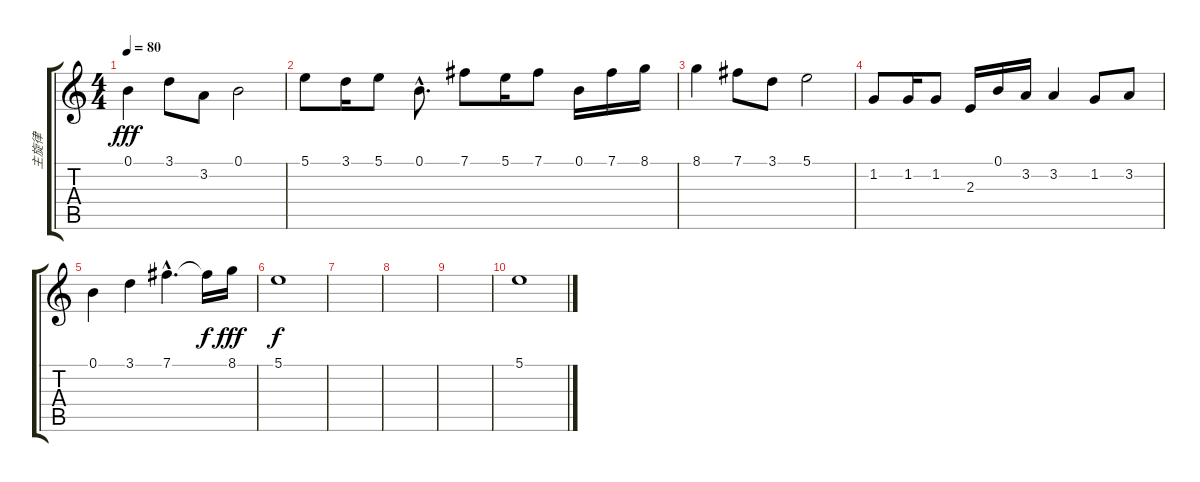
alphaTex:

\track ("主旋律" "主旋律") {instrument acousticgrandpiano}
\staff {score tabs}
\tuning (B4 Gb4 D4 A3 E3 B2) {hide}
\ts (4 4)
\tempo 80
\clef g2
\ks c
0.1.4{dy fff} 3.1.8 3.2.8 0.1.2 |
5.1.8 3.1.16 5.1.8 0.1{hac}.8{d} 7.1.8 5.1.16 7.1.8 0.1.16 7.1.16 8.1.16 |
8.1.4 7.1.8 3.1.8 5.1.2 |
1.2.8 1.2.16 1.2.8 2.3.16 0.1.16 3.2.16 3.2.4 1.2.8 3.2.8 |
0.1.4 3.1.4 7.1{hac}.4{d} 7.1{t}.16{dy f} 8.1.16{dy fff} |
5.1.1{dy f} |
|
|
|
5.1.1
